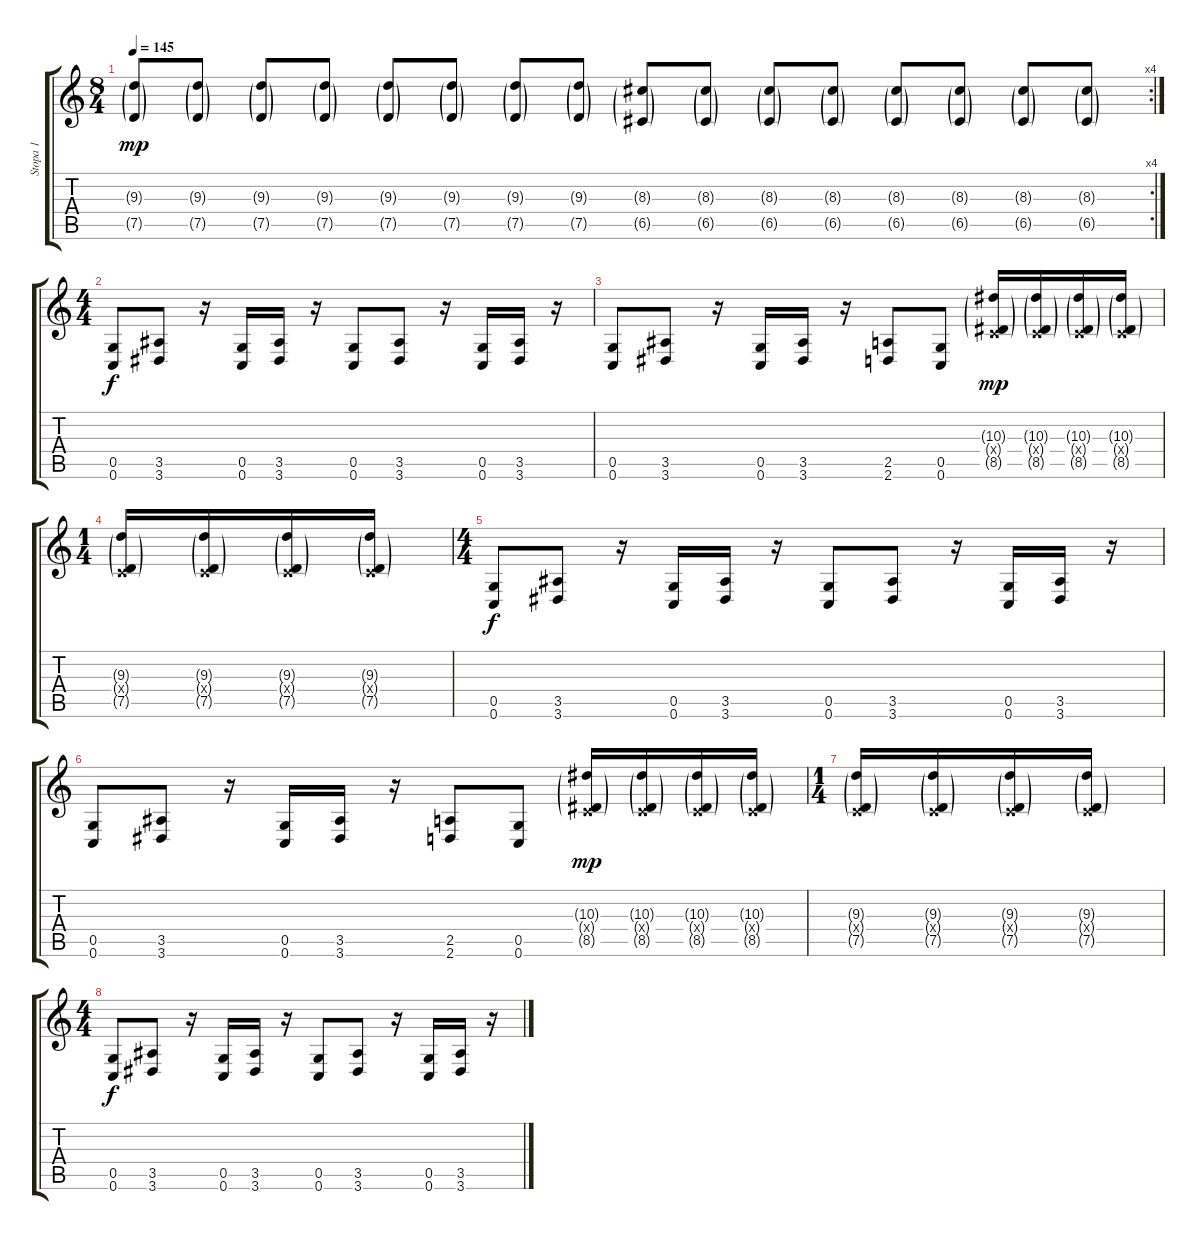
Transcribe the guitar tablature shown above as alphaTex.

\track ("Stopa 1" "Stopa 1") {instrument distortionguitar}
\staff {score tabs}
\tuning (D4 A3 F3 C3 G2 C2) {hide}
\rc 4
\ts (8 4)
\tempo 145
\clef g2
\ks c
(9.3{g} 7.5{g}).8{dy mp} (9.3{g} 7.5{g}).8 (9.3{g} 7.5{g}).8 (9.3{g} 7.5{g}).8 (9.3{g} 7.5{g}).8 (9.3{g} 7.5{g}).8 (9.3{g} 7.5{g}).8 (9.3{g} 7.5{g}).8 (8.3{g} 6.5{g}).8 (8.3{g} 6.5{g}).8 (8.3{g} 6.5{g}).8 (8.3{g} 6.5{g}).8 (8.3{g} 6.5{g}).8 (8.3{g} 6.5{g}).8 (8.3{g} 6.5{g}).8 (8.3{g} 6.5{g}).8 |
\ts (4 4)
(0.5 0.6).8{dy f} (3.5 3.6).8 r.16 (0.5 0.6).16 (3.5 3.6).16 r.16 (0.5 0.6).8 (3.5 3.6).8 r.16 (0.5 0.6).16 (3.5 3.6).16 r.16 |
(0.5 0.6).8 (3.5 3.6).8 r.16 (0.5 0.6).16 (3.5 3.6).16 r.16 (2.5 2.6).8 (0.5 0.6).8 (10.3{g} 0.4{g x} 8.5{g}).16{dy mp} (10.3{g} 0.4{g x} 8.5{g}).16 (10.3{g} 0.4{g x} 8.5{g}).16 (10.3{g} 0.4{g x} 8.5{g}).16 |
\ts (1 4)
(9.3{g} 0.4{g x} 7.5{g}).16 (9.3{g} 0.4{g x} 7.5{g}).16 (9.3{g} 0.4{g x} 7.5{g}).16 (9.3{g} 0.4{g x} 7.5{g}).16 |
\ts (4 4)
(0.5 0.6).8{dy f} (3.5 3.6).8 r.16 (0.5 0.6).16 (3.5 3.6).16 r.16 (0.5 0.6).8 (3.5 3.6).8 r.16 (0.5 0.6).16 (3.5 3.6).16 r.16 |
(0.5 0.6).8 (3.5 3.6).8 r.16 (0.5 0.6).16 (3.5 3.6).16 r.16 (2.5 2.6).8 (0.5 0.6).8 (10.3{g} 0.4{g x} 8.5{g}).16{dy mp} (10.3{g} 0.4{g x} 8.5{g}).16 (10.3{g} 0.4{g x} 8.5{g}).16 (10.3{g} 0.4{g x} 8.5{g}).16 |
\ts (1 4)
(9.3{g} 0.4{g x} 7.5{g}).16 (9.3{g} 0.4{g x} 7.5{g}).16 (9.3{g} 0.4{g x} 7.5{g}).16 (9.3{g} 0.4{g x} 7.5{g}).16 |
\ts (4 4)
(0.5 0.6).8{dy f} (3.5 3.6).8 r.16 (0.5 0.6).16 (3.5 3.6).16 r.16 (0.5 0.6).8 (3.5 3.6).8 r.16 (0.5 0.6).16 (3.5 3.6).16 r.16
